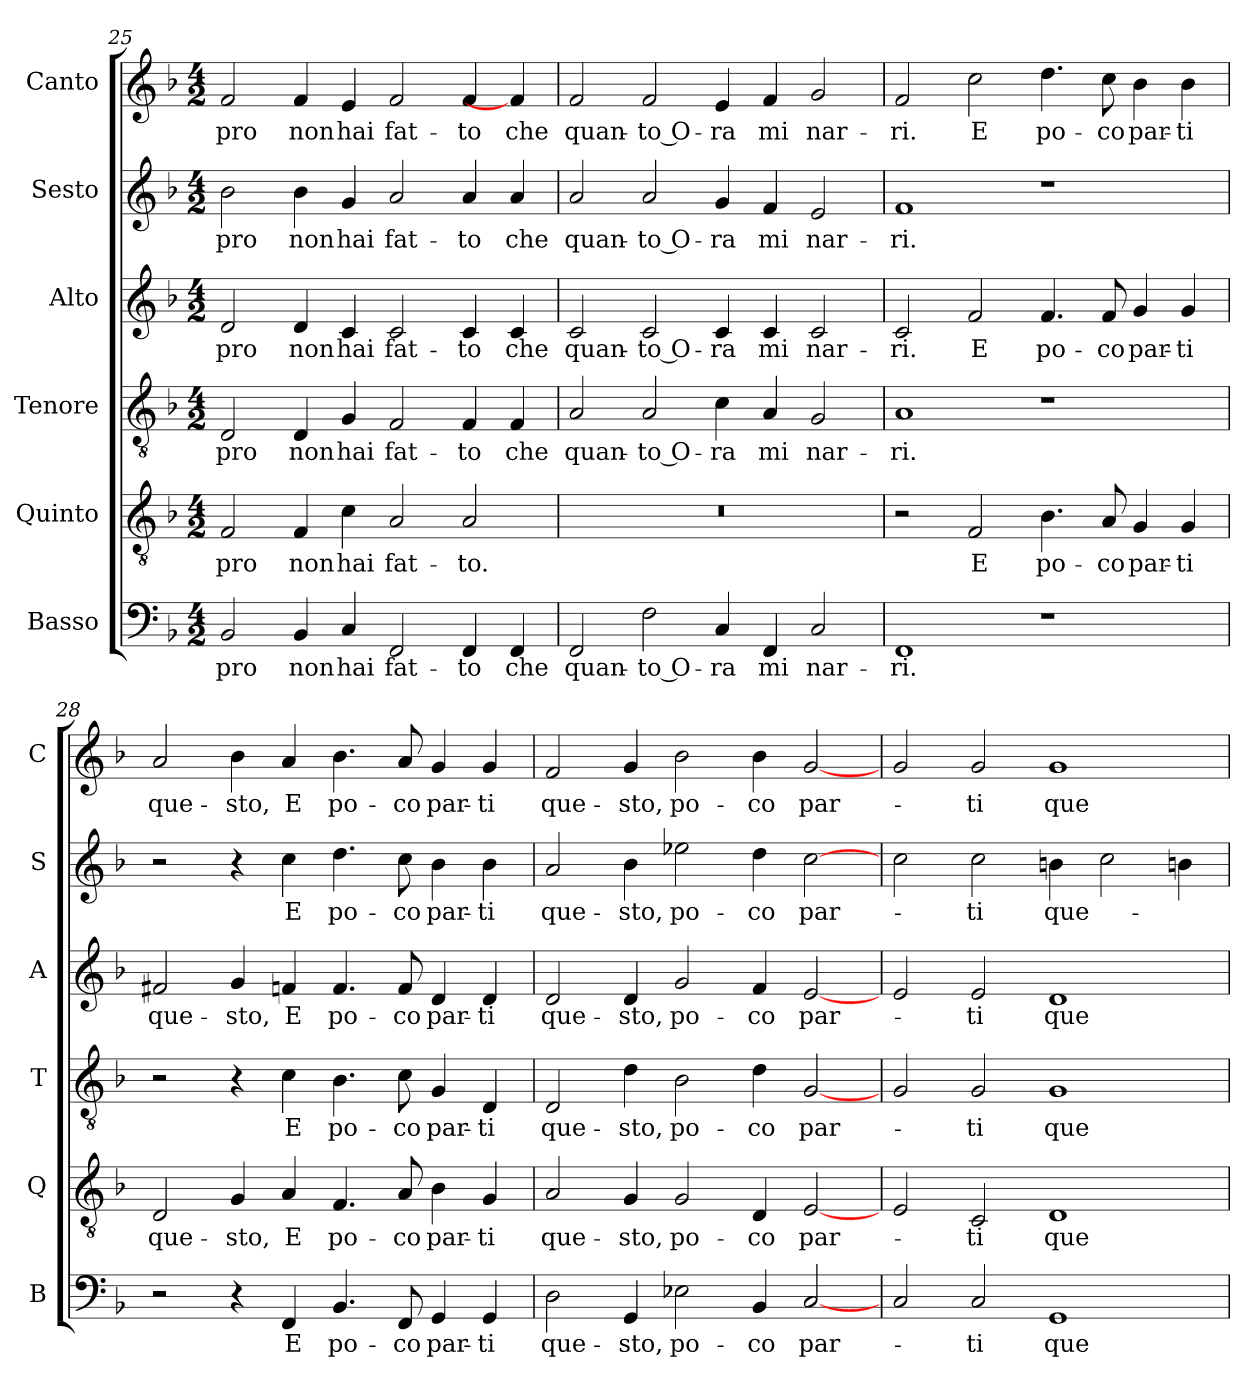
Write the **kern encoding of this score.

**kern	**text	**kern	**text	**kern	**text	**kern	**text	**kern	**text	**kern	**text
*part6	*part6	*part5	*part5	*part4	*part4	*part3	*part3	*part2	*part2	*part1	*part1
*staff6	*staff6	*staff5	*staff5	*staff4	*staff4	*staff3	*staff3	*staff2	*staff2	*staff1	*staff1
*I"Basso	*	*I"Quinto	*	*I"Tenore	*	*I"Alto	*	*I"Sesto	*	*I"Canto	*
*I'B	*	*I'Q	*	*I'T	*	*I'A	*	*I'S	*	*I'C	*
*clefF4	*	*clefGv2	*	*clefGv2	*	*clefG2	*	*clefG2	*	*clefG2	*
*k[b-]	*	*k[b-]	*	*k[b-]	*	*k[b-]	*	*k[b-]	*	*k[b-]	*
*d:	*	*d:	*	*d:	*	*d:	*	*d:	*	*d:	*
*M4/2	*	*M4/2	*	*M4/2	*	*M4/2	*	*M4/2	*	*M4/2	*
=25	=25	=25	=25	=25	=25	=25	=25	=25	=25	=25	=25
2BB-	pro	2F	pro	2D	pro	2d	pro	2b-	pro	2f	pro
4BB-	non	4F	non	4D	non	4d	non	4b-	non	4f	non
4C	hai	4c	hai	4G	hai	4c	hai	4g	hai	4e	hai
2FF	fat-	2A	fat-	2F	fat-	2c	fat-	2a	fat-	2f	fat-
4FF	-to	2A	-to.	4F	-to	4c	-to	4a	-to	4f	-to
4FF	che	.	.	4F	che	4c	che	4a	che	4f]	che
=26	=26	=26	=26	=26	=26	=26	=26	=26	=26	=26	=26
2FF	quan-	0r	.	2A	quan-	2c	quan-	2a	quan-	2f	quan-
2F	-to O-	.	.	2A	-to O-	2c	-to O-	2a	-to O-	2f	-to O-
4C	-ra	.	.	4c	-ra	4c	-ra	4g	-ra	4e	-ra
4FF	mi	.	.	4A	mi	4c	mi	4f	mi	4f	mi
2C	nar-	.	.	2G	nar-	2c	nar-	2e	nar-	2g	nar-
=27	=27	=27	=27	=27	=27	=27	=27	=27	=27	=27	=27
1FF	-ri.	2r	.	1A	-ri.	2c	-ri.	1f	-ri.	2f	-ri.
.	.	2F	E	.	.	2f	E	.	.	2cc	E
1r	.	4.B-	po-	1r	.	4.f	po-	1r	.	4.dd	po-
.	.	8A	-co	.	.	8f	-co	.	.	8cc	-co
.	.	4G	par-	.	.	4g	par-	.	.	4b-	par-
.	.	4G	-ti	.	.	4g	-ti	.	.	4b-	-ti
=28	=28	=28	=28	=28	=28	=28	=28	=28	=28	=28	=28
2r	.	2D	que-	2r	.	2f#X	que-	2r	.	2a	que-
4r	.	4G	-sto,	4r	.	4g	-sto,	4r	.	4b-	-sto,
4FF	E	4A	E	4c	E	4fn	E	4cc	E	4a	E
4.BB-	po-	4.F	po-	4.B-	po-	4.f	po-	4.dd	po-	4.b-	po-
8FF	-co	8A	-co	8c	-co	8f	-co	8cc	-co	8a	-co
4GG	par-	4B-	par-	4G	par-	4d	par-	4b-	par-	4g	par-
4GG	-ti	4G	-ti	4D	-ti	4d	-ti	4b-	-ti	4g	-ti
=29	=29	=29	=29	=29	=29	=29	=29	=29	=29	=29	=29
2D	que-	2A	que-	2D	que-	2d	que-	2a	que-	2f	que-
4GG	-sto,	4G	-sto,	4d	-sto,	4d	-sto,	4b-	-sto,	4g	-sto,
2E-X	po-	2G	po-	2B-	po-	2g	po-	2ee-X	po-	2b-	po-
4BB-	-co	4D	-co	4d	-co	4f	-co	4dd	-co	4b-	-co
[2C	par-	[2E	par-	[2G	par-	[2e	par-	[2cc	par-	[2g	par-
=30	=30	=30	=30	=30	=30	=30	=30	=30	=30	=30	=30
2C	.	2E	.	2G	.	2e	.	2cc	.	2g	.
2C	-ti	2C	-ti	2G	-ti	2e	-ti	2cc	-ti	2g	-ti
1GG	que-	1D	que-	1G	que-	1d	que-	4bn	que-	1g	que-
.	.	.	.	.	.	.	.	2cc	.	.	.
.	.	.	.	.	.	.	.	4bn	.	.	.
=	=	=	=	=	=	=	=	=	=	=	=
*-	*-	*-	*-	*-	*-	*-	*-	*-	*-	*-	*-
